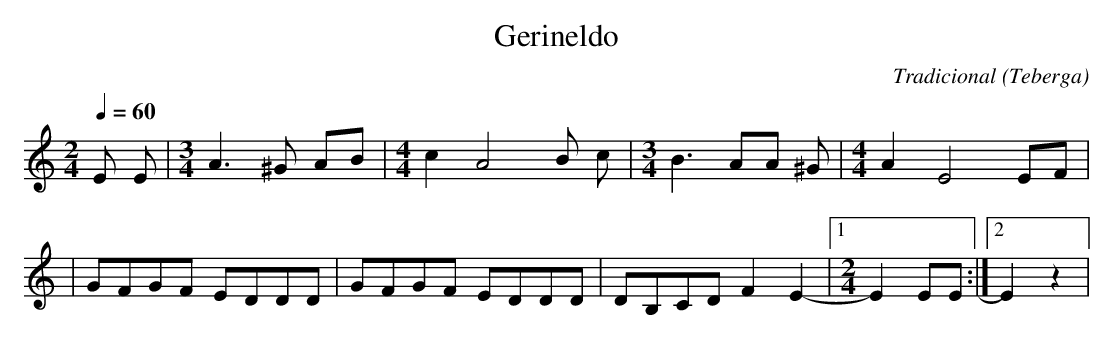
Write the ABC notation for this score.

X:1
T:Gerineldo
C:Tradicional
O:Teberga
M:2/4
L:1/8
Q:1/4=60
K:Am
E E|[M:3/4] A3 ^G AB|[M:4/4] c2 A4 B c|[M:3/4] B3 AA ^G|[M:4/4] A2 E4 EF|
|GFGF EDDD|GFGF EDDD|DB,CD F2 E2-|[1 [M:2/4] E2 EE :|[2 E2 z2|
